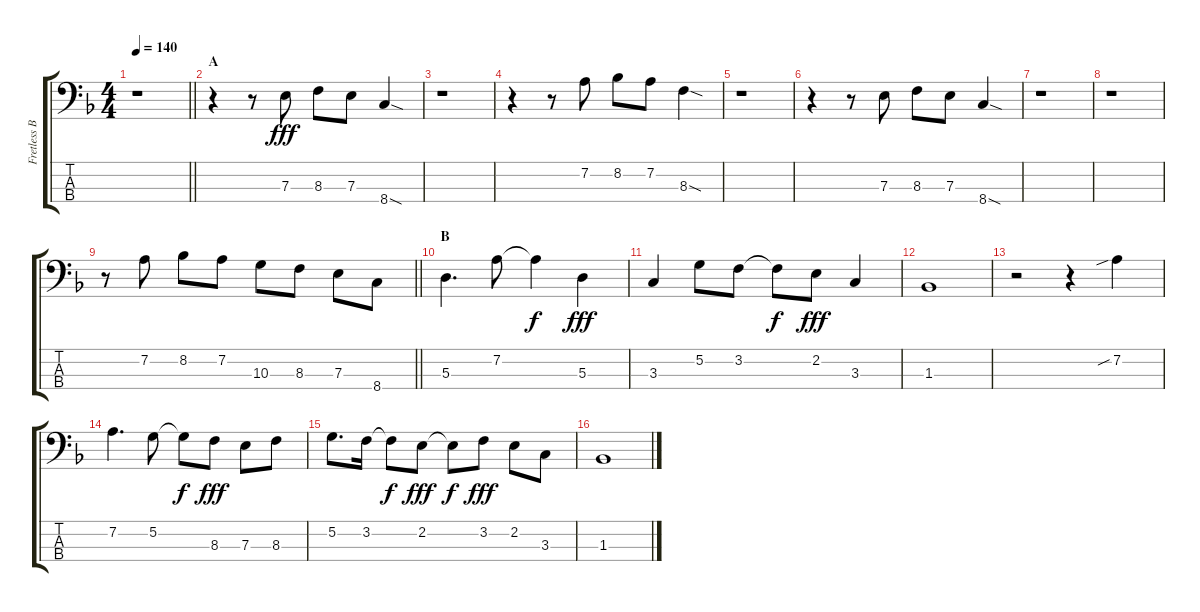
\track ("Fretless Bass" "Fretless B") {instrument fretlessbass}
\staff {score tabs}
\tuning (G2 D2 A1 E1) {hide}
\ts (4 4)
\tempo 140
\clef f4
\barLineRight lightlight
\ks f
r.1{dy fff} |
\section ("" "A")
r.4 r.8 7.3.8 8.3.8 7.3.8 8.4{sod}.4 |
r.1 |
r.4 r.8 7.2.8 8.2.8 7.2.8 8.3{sod}.4 |
r.1 |
r.4 r.8 7.3.8 8.3.8 7.3.8 8.4{sod}.4 |
r.1 |
r.1 |
\barLineRight lightlight
r.8 7.2.8 8.2.8 7.2.8 10.3.8 8.3.8 7.3.8 8.4.8 |
\section ("" "B")
5.3.4{d} 7.2.8 7.2{t}.4{dy f} 5.3.4{dy fff} |
3.3.4 5.2.8 3.2.8 3.2{t}.8{dy f} 2.2.8{dy fff} 3.3.4 |
1.3.1 |
r.2 r.4 7.2{sib}.4 |
7.2.4{d} 5.2.8 5.2{t}.8{dy f} 8.3.8{dy fff} 7.3.8 8.3.8 |
5.2.8{d} 3.2.16 3.2{t}.8{dy f} 2.2.8{dy fff} 2.2{t}.8{dy f} 3.2.8{dy fff} 2.2.8 3.3.8 |
1.3.1
